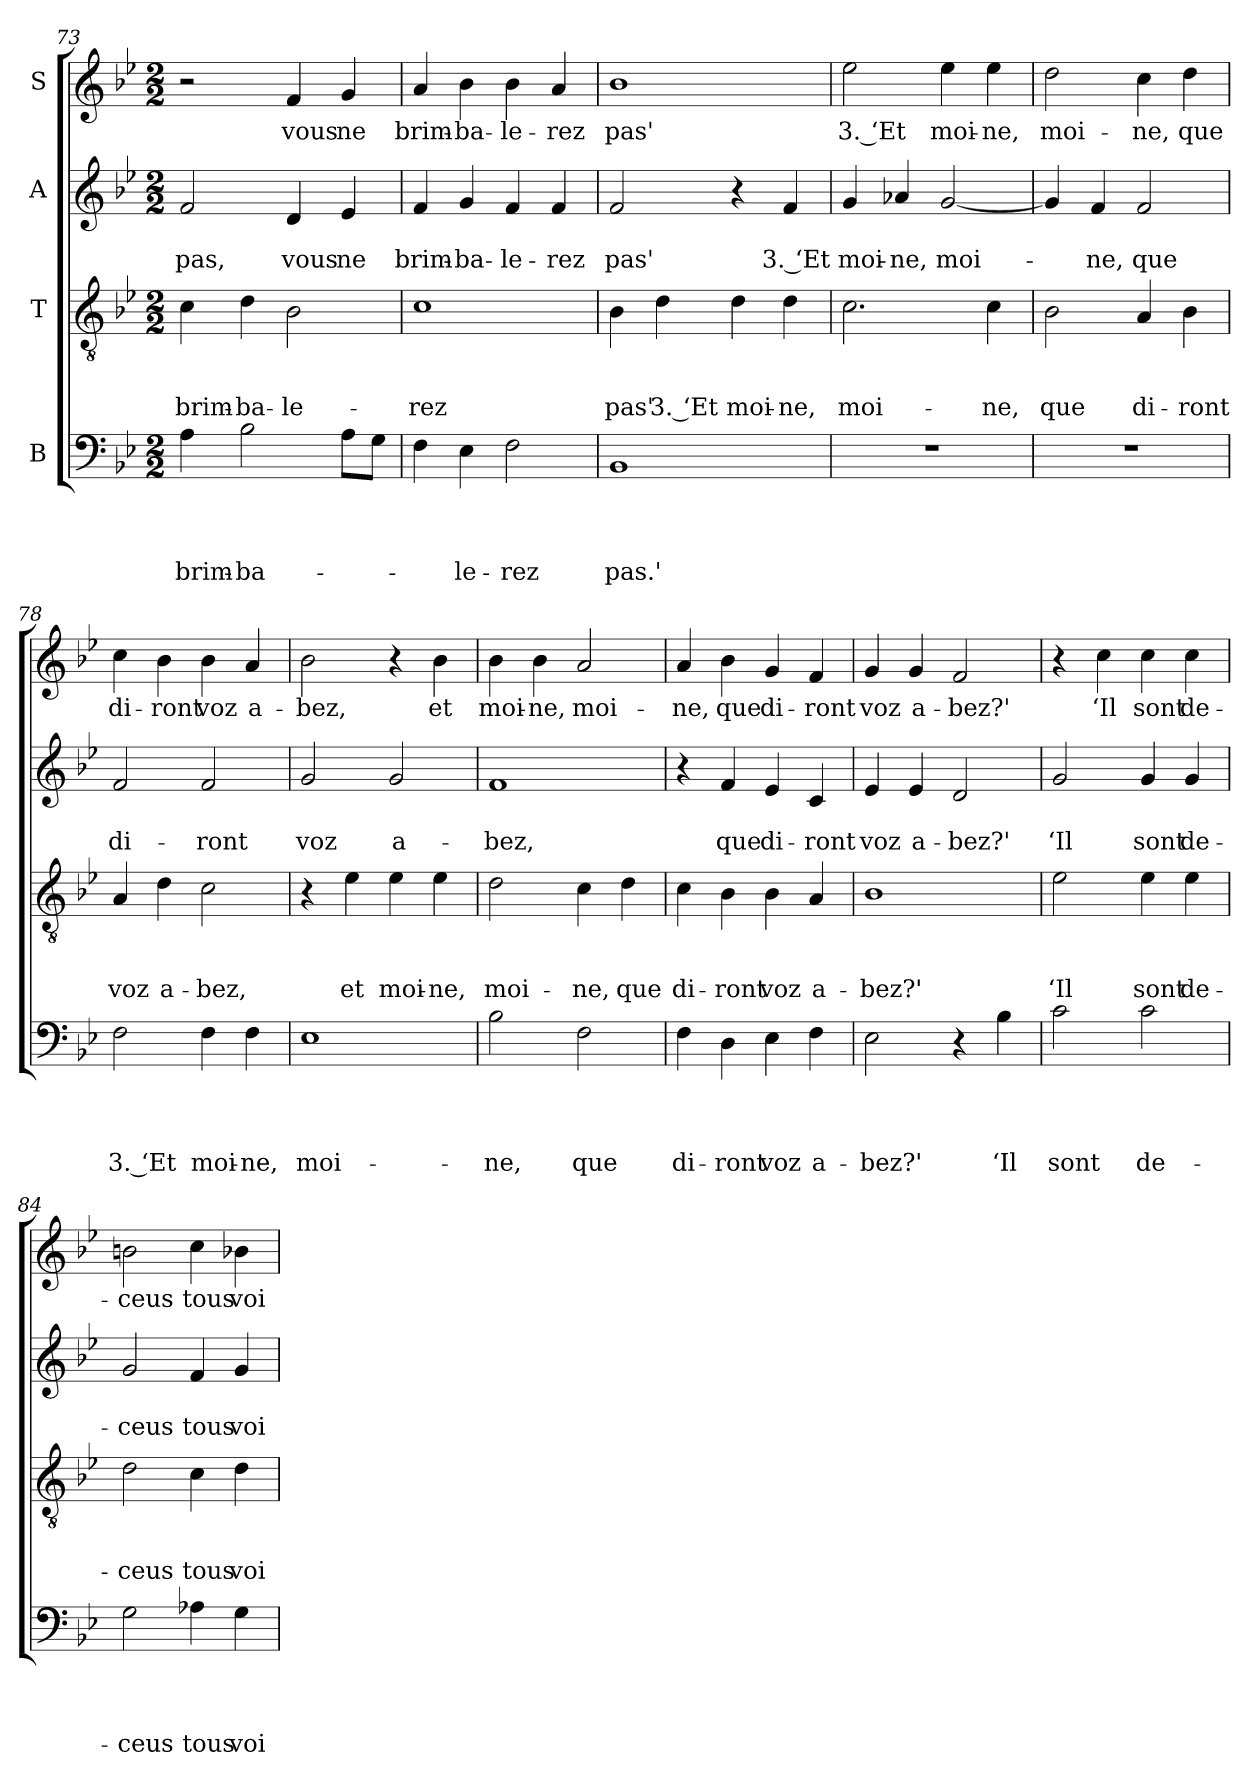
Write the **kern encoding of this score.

**kern	**text	**text	**text	**text	**kern	**text	**text	**text	**kern	**text	**text	**kern	**text
*part4	*part4	*part4	*part4	*part4	*part3	*part3	*part3	*part3	*part2	*part2	*part2	*part1	*part1
*staff4	*staff4	*staff4	*staff4	*staff4	*staff3	*staff3	*staff3	*staff3	*staff2	*staff2	*staff2	*staff1	*staff1
*I"B	*	*	*	*	*I"T	*	*	*	*I"A	*	*	*I"S	*
!!LO:LB:g=z
*clefF4	*	*	*	*	*clefGv2	*	*	*	*clefG2	*	*	*clefG2	*
*k[b-e-]	*	*	*	*	*k[b-e-]	*	*	*	*k[b-e-]	*	*	*k[b-e-]	*
*B-:	*	*	*	*	*B-:	*	*	*	*B-:	*	*	*B-:	*
*M2/2	*	*	*	*	*M2/2	*	*	*	*M2/2	*	*	*M2/2	*
=73	=73	=73	=73	=73	=73	=73	=73	=73	=73	=73	=73	=73	=73
!	!	!	!	!LO:LY:b	!	!	!	!LO:LY:b	!	!	!LO:LY:b	!	!
4A\	.	.	.	brim-	4c\	.	.	brim-	2f/	.	pas,	2r	.
!	!	!	!	!LO:LY:b	!	!	!	!LO:LY:b	!	!	!	!	!
2B-\	.	.	.	-ba-	4d\	.	.	-ba-	.	.	.	.	.
!	!	!	!	!	!	!	!	!LO:LY:b	!	!	!LO:LY:b	!	!LO:LY:b
.	.	.	.	.	2B-\	.	.	-le-	4d/	.	vous	4f/	vous
!	!	!	!	!	!	!	!	!	!	!	!LO:LY:b	!	!LO:LY:b
8A\L	.	.	.	.	.	.	.	.	4e-/	.	ne	4g/	ne
8G\J	.	.	.	.	.	.	.	.	.	.	.	.	.
=74	=74	=74	=74	=74	=74	=74	=74	=74	=74	=74	=74	=74	=74
!	!	!	!	!	!	!	!	!LO:LY:b	!	!	!LO:LY:b	!	!LO:LY:b
4F\	.	.	.	.	1c	.	.	-rez	4f/	.	brim-	4a/	brim-
!	!	!	!	!LO:LY:b	!	!	!	!	!	!	!LO:LY:b	!	!LO:LY:b
4E-\	.	.	.	-le-	.	.	.	.	4g/	.	-ba-	4b-\	-ba-
!	!	!	!	!LO:LY:b	!	!	!	!	!	!	!LO:LY:b	!	!LO:LY:b
2F\	.	.	.	-rez	.	.	.	.	4f/	.	-le-	4b-\	-le-
!	!	!	!	!	!	!	!	!	!	!	!LO:LY:b	!	!LO:LY:b
.	.	.	.	.	.	.	.	.	4f/	.	-rez	4a/	-rez
=75	=75	=75	=75	=75	=75	=75	=75	=75	=75	=75	=75	=75	=75
!	!	!	!	!LO:LY:b	!	!	!	!LO:LY:b	!	!	!LO:LY:b	!	!LO:LY:b
1BB-	.	.	.	pas.'	4B-\	.	.	pas'	2f/	.	pas'	1b-	pas'
!	!	!	!	!	!	!	!	!LO:LY:b:rj	!	!	!	!	!
.	.	.	.	.	4d\	.	.	3. ‘Et	.	.	.	.	.
!	!	!	!	!	!	!	!	!LO:LY:b	!	!	!	!	!
.	.	.	.	.	4d\	.	.	moi-	4r	.	.	.	.
!	!	!	!	!	!	!	!	!LO:LY:b	!	!	!LO:LY:b:rj	!	!
.	.	.	.	.	4d\	.	.	-ne,	4f/	.	3. ‘Et	.	.
=76	=76	=76	=76	=76	=76	=76	=76	=76	=76	=76	=76	=76	=76
!	!	!	!	!	!	!	!	!LO:LY:b	!	!	!LO:LY:b	!	!LO:LY:b:rj
1r	.	.	.	.	2.c\	.	.	moi-	4g/	.	moi-	2ee-\	3. ‘Et
!	!	!	!	!	!	!	!	!	!	!	!LO:LY:b	!	!
.	.	.	.	.	.	.	.	.	4a-X/	.	-ne,	.	.
!	!	!	!	!	!	!	!	!	!	!	!LO:LY:b	!	!LO:LY:b
.	.	.	.	.	.	.	.	.	[<2g/	.	moi-	4ee-\	moi-
!	!	!	!	!	!	!	!	!LO:LY:b	!	!	!	!	!LO:LY:b
.	.	.	.	.	4c\	.	.	-ne,	.	.	.	4ee-\	-ne,
=77	=77	=77	=77	=77	=77	=77	=77	=77	=77	=77	=77	=77	=77
!	!	!	!	!	!	!	!	!LO:LY:b	!	!	!	!	!LO:LY:b
1r	.	.	.	.	2B-\	.	.	que	4g/]	.	.	2dd\	moi-
!	!	!	!	!	!	!	!	!	!	!	!LO:LY:b	!	!
.	.	.	.	.	.	.	.	.	4f/	.	-ne,	.	.
!	!	!	!	!	!	!	!	!LO:LY:b	!	!	!LO:LY:b	!	!LO:LY:b
.	.	.	.	.	4A/	.	.	di-	2f/	.	que	4cc\	-ne,
!	!	!	!	!	!	!	!	!LO:LY:b	!	!	!	!	!LO:LY:b
.	.	.	.	.	4B-\	.	.	-ront	.	.	.	4dd\	que
=78	=78	=78	=78	=78	=78	=78	=78	=78	=78	=78	=78	=78	=78
!	!	!	!	!LO:LY:b:rj	!	!	!	!LO:LY:b	!	!	!LO:LY:b	!	!LO:LY:b
2F\	.	.	.	3. ‘Et	4A/	.	.	voz	2f/	.	di-	4cc\	di-
!	!	!	!	!	!	!	!	!LO:LY:b	!	!	!	!	!LO:LY:b
.	.	.	.	.	4d\	.	.	a-	.	.	.	4b-\	-ront
!	!	!	!	!LO:LY:b	!	!	!	!LO:LY:b	!	!	!LO:LY:b	!	!LO:LY:b
4F\	.	.	.	moi-	2c\	.	.	-bez,	2f/	.	-ront	4b-\	voz
!	!	!	!	!LO:LY:b	!	!	!	!	!	!	!	!	!LO:LY:b
4F\	.	.	.	-ne,	.	.	.	.	.	.	.	4a/	a-
!!LO:PB:g=z
=79	=79	=79	=79	=79	=79	=79	=79	=79	=79	=79	=79	=79	=79
!	!	!	!	!LO:LY:b	!	!	!	!	!	!	!LO:LY:b	!	!LO:LY:b
1E-	.	.	.	moi-	4r	.	.	.	2g/	.	voz	2b-\	-bez,
!	!	!	!	!	!	!	!	!LO:LY:b	!	!	!	!	!
.	.	.	.	.	4e-\	.	.	et	.	.	.	.	.
!	!	!	!	!	!	!	!	!LO:LY:b	!	!	!LO:LY:b	!	!
.	.	.	.	.	4e-\	.	.	moi-	2g/	.	a-	4r	.
!	!	!	!	!	!	!	!	!LO:LY:b	!	!	!	!	!LO:LY:b
.	.	.	.	.	4e-\	.	.	-ne,	.	.	.	4b-\	et
=80	=80	=80	=80	=80	=80	=80	=80	=80	=80	=80	=80	=80	=80
!	!	!	!	!LO:LY:b	!	!	!	!LO:LY:b	!	!	!LO:LY:b	!	!LO:LY:b
2B-\	.	.	.	-ne,	2d\	.	.	moi-	1f	.	-bez,	4b-\	moi-
!	!	!	!	!	!	!	!	!	!	!	!	!	!LO:LY:b
.	.	.	.	.	.	.	.	.	.	.	.	4b-\	-ne,
!	!	!	!	!LO:LY:b	!	!	!	!LO:LY:b	!	!	!	!	!LO:LY:b
2F\	.	.	.	que	4c\	.	.	-ne,	.	.	.	2a/	moi-
!	!	!	!	!	!	!	!	!LO:LY:b	!	!	!	!	!
.	.	.	.	.	4d\	.	.	que	.	.	.	.	.
=81	=81	=81	=81	=81	=81	=81	=81	=81	=81	=81	=81	=81	=81
!	!	!	!	!LO:LY:b	!	!	!	!LO:LY:b	!	!	!	!	!LO:LY:b
4F\	.	.	.	di-	4c\	.	.	di-	4r	.	.	4a/	-ne,
!	!	!	!	!LO:LY:b	!	!	!	!LO:LY:b	!	!	!LO:LY:b	!	!LO:LY:b
4D\	.	.	.	-ront	4B-\	.	.	-ront	4f/	.	que	4b-\	que
!	!	!	!	!LO:LY:b	!	!	!	!LO:LY:b	!	!	!LO:LY:b	!	!LO:LY:b
4E-\	.	.	.	voz	4B-\	.	.	voz	4e-/	.	di-	4g/	di-
!	!	!	!	!LO:LY:b	!	!	!	!LO:LY:b	!	!	!LO:LY:b	!	!LO:LY:b
4F\	.	.	.	a-	4A/	.	.	a-	4c/	.	-ront	4f/	-ront
=82	=82	=82	=82	=82	=82	=82	=82	=82	=82	=82	=82	=82	=82
!	!	!	!	!LO:LY:b	!	!	!	!LO:LY:b	!	!	!LO:LY:b	!	!LO:LY:b
2E-\	.	.	.	-bez?'	1B-	.	.	-bez?'	4e-/	.	voz	4g/	voz
!	!	!	!	!	!	!	!	!	!	!	!LO:LY:b	!	!LO:LY:b
.	.	.	.	.	.	.	.	.	4e-/	.	a-	4g/	a-
!	!	!	!	!	!	!	!	!	!	!	!LO:LY:b	!	!LO:LY:b
4r	.	.	.	.	.	.	.	.	2d/	.	-bez?'	2f/	-bez?'
!	!	!	!	!LO:LY:b	!	!	!	!	!	!	!	!	!
4B-\	.	.	.	‘Il	.	.	.	.	.	.	.	.	.
=83	=83	=83	=83	=83	=83	=83	=83	=83	=83	=83	=83	=83	=83
!	!	!	!	!LO:LY:b	!	!	!	!LO:LY:b	!	!	!LO:LY:b	!	!
2c\	.	.	.	sont	2e-\	.	.	‘Il	2g/	.	‘Il	4r	.
!	!	!	!	!	!	!	!	!	!	!	!	!	!LO:LY:b
.	.	.	.	.	.	.	.	.	.	.	.	4cc\	‘Il
!	!	!	!	!LO:LY:b	!	!	!	!LO:LY:b	!	!	!LO:LY:b	!	!LO:LY:b
2c\	.	.	.	de-	4e-\	.	.	sont	4g/	.	sont	4cc\	sont
!	!	!	!	!	!	!	!	!LO:LY:b	!	!	!LO:LY:b	!	!LO:LY:b
.	.	.	.	.	4e-\	.	.	de-	4g/	.	de-	4cc\	de-
=84	=84	=84	=84	=84	=84	=84	=84	=84	=84	=84	=84	=84	=84
!	!	!	!	!LO:LY:b	!	!	!	!LO:LY:b	!	!	!LO:LY:b	!	!LO:LY:b
2G\	.	.	.	-ceus	2d\	.	.	-ceus	2g/	.	-ceus	2bn\	-ceus
!	!	!	!	!LO:LY:b	!	!	!	!LO:LY:b	!	!	!LO:LY:b	!	!LO:LY:b
4A-X\	.	.	.	tous	4c\	.	.	tous	4f/	.	tous	4cc\	tous
!	!	!	!	!LO:LY:b	!	!	!	!LO:LY:b	!	!	!LO:LY:b	!	!LO:LY:b
4G\	.	.	.	voi-	4d\	.	.	voi-	4g/	.	voi-	4b-X\	voi-
=	=	=	=	=	=	=	=	=	=	=	=	=	=
*-	*-	*-	*-	*-	*-	*-	*-	*-	*-	*-	*-	*-	*-
